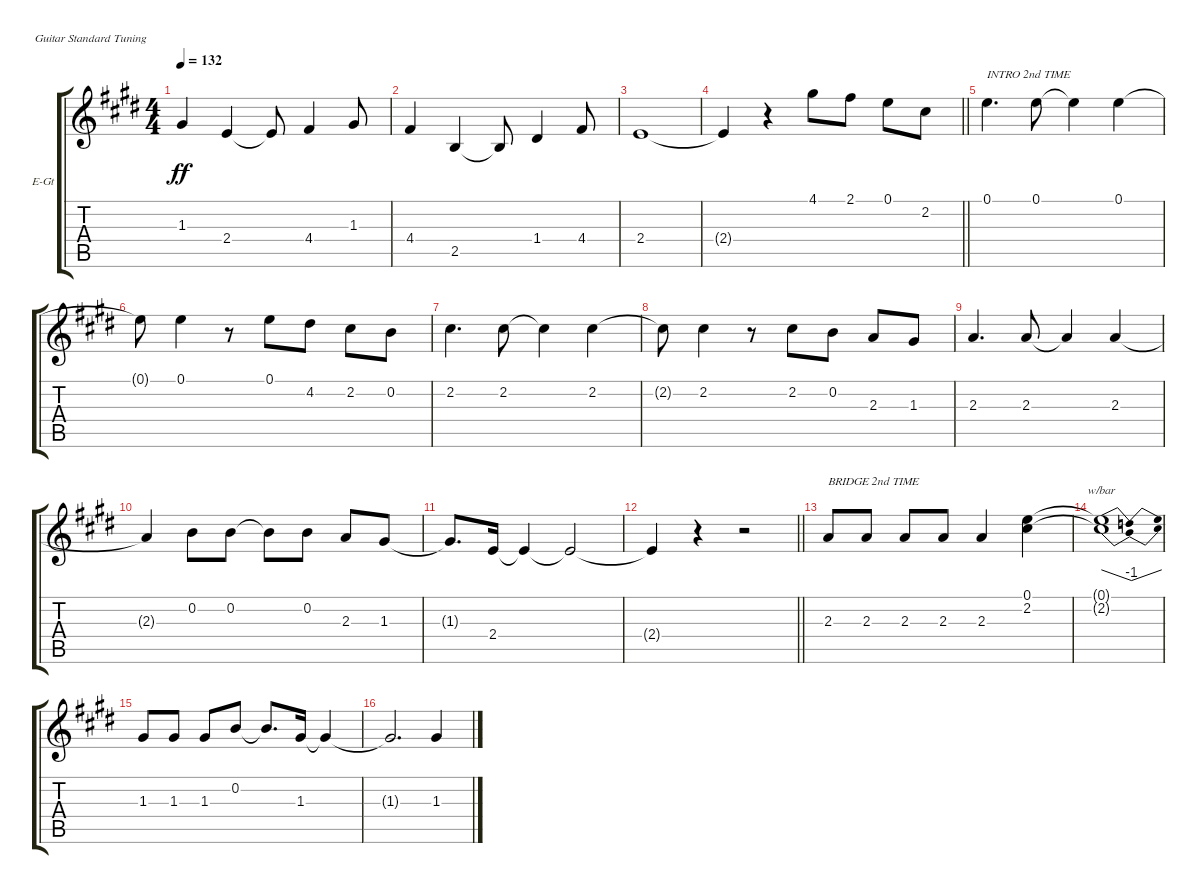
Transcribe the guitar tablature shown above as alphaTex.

\defaultSystemsLayout 4
\bracketExtendMode groupsimilarinstruments
\firstSystemTrackNameOrientation horizontal
\otherSystemsTrackNameOrientation horizontal
\track ("Electric Guitar" "E-Gt") {instrument electricguitarclean}
\staff {score tabs}
\tuning (E4 B3 G3 D3 A2 E2)
\ts (4 4)
\tempo 132
\clef g2
\ks e
1.3.4{dy ff} 2.4.4 2.4{t}.8 4.4.4 1.3.8 |
4.4.4 2.5.4 2.5{t}.8 1.4.4 4.4.8 |
2.4.1 |
\barLineRight lightlight
2.4{t}.4 r.4 4.1.8 2.1.8 0.1.8 2.2.8 |
0.1.4{d txt "INTRO 2nd TIME"} 0.1.8 0.1{t}.4 0.1.4 |
0.1{t}.8 0.1.4 r.8 0.1.8 4.2.8 2.2.8 0.2.8 |
2.2.4{d} 2.2.8 2.2{t}.4 2.2.4 |
2.2{t}.8 2.2.4 r.8 2.2.8 0.2.8 2.3.8 1.3.8 |
2.3.4{d} 2.3.8 2.3{t}.4 2.3.4 |
2.3{t}.4 0.2.8 0.2.8 0.2{t}.8 0.2.8 2.3.8 1.3.8 |
1.3{t}.8{d} 2.4.16 2.4{t}.4 2.4{t}.2 |
\barLineRight lightlight
2.4{t}.4 r.4 r.2 |
2.3.8{txt "BRIDGE 2nd TIME"} 2.3.8 2.3.8 2.3.8 2.3.4 (2.2 0.1).4 |
(0.1{t} 2.2{t}).1{tbe (dip default 0 0 15 -4 55.8 0)} |
1.3.8 1.3.8 1.3.8 0.2.8 0.2{t}.8{d} 1.3.16 1.3{t}.4 |
1.3{t}.2{d} 1.3.4
